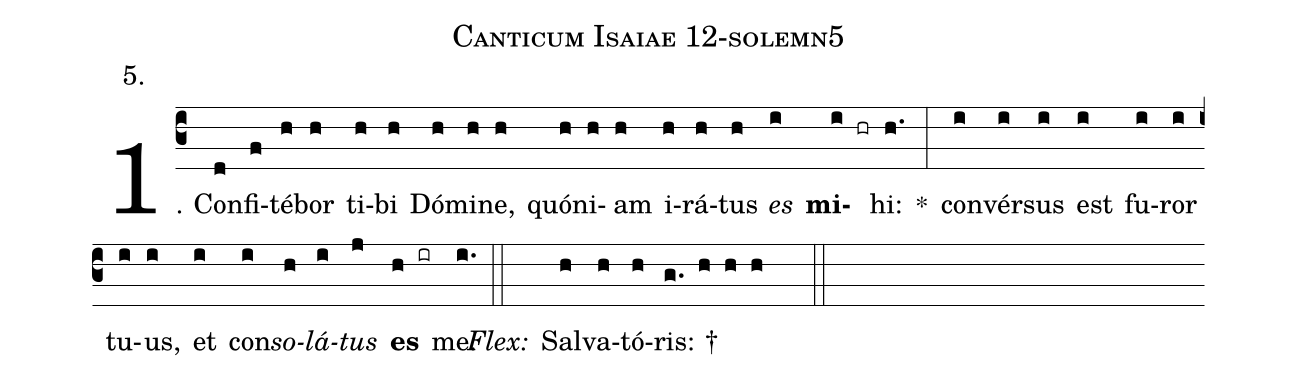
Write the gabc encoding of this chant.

name: Canticum Isaiae 12-solemn5;
annotation: 5.;
%%
(c3)1. Con(d)fi(f)té(h)bor(h) ti(h)bi(h) Dó(h)mi(h)ne,(h) quón(h)i(h)am(h) i(h)rá(h)tus(h) <i>es</i>(i) <b>mi</b>(i hr)hi:(h.) *(:) con(i)vér(i)sus(i) est(i) fu(i)ror(i) tu(i)us,(i) et(i) con(i)<i>so</i>(h)<i>lá</i>(i)<i>tus</i>(j) <b>es</b>(h ir) me.(i.) (::)
<i>Flex:</i>()  Sal(h)va(h)tó(h)ris: †(g. h h h  ::)
